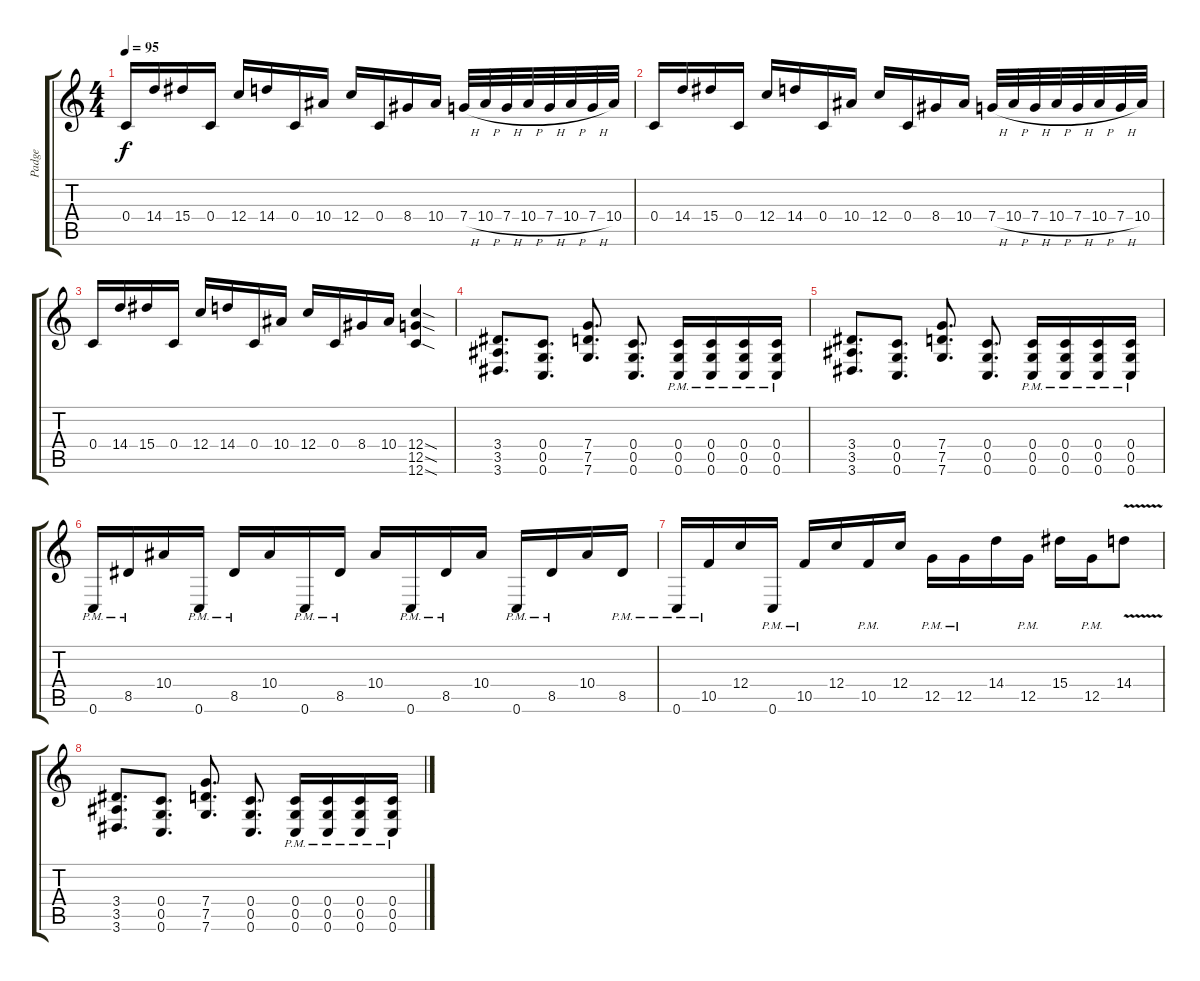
\track ("Padge" "Padge") {instrument distortionguitar}
\staff {score tabs}
\tuning (D4 A3 F3 C3 G2 C2) {hide}
\ts (4 4)
\tempo 95
\clef g2
\ks c
0.4.16{dy f} 14.4.16 15.4.16 0.4.16 12.4.16 14.4.16 0.4.16 10.4.16 12.4.16 0.4.16 8.4.16 10.4.16 7.4{h}.32 10.4{h}.32 7.4{h}.32 10.4{h}.32 7.4{h}.32 10.4{h}.32 7.4{h}.32 10.4.32 |
0.4.16 14.4.16 15.4.16 0.4.16 12.4.16 14.4.16 0.4.16 10.4.16 12.4.16 0.4.16 8.4.16 10.4.16 7.4{h}.32 10.4{h}.32 7.4{h}.32 10.4{h}.32 7.4{h}.32 10.4{h}.32 7.4{h}.32 10.4.32 |
0.4.16 14.4.16 15.4.16 0.4.16 12.4.16 14.4.16 0.4.16 10.4.16 12.4.16 0.4.16 8.4.16 10.4.16 (12.4{sod} 12.5{sod} 12.6{sod}).4 |
(3.4 3.5 3.6).8{d} (0.4 0.5 0.6).8{d} (7.4 7.5 7.6).8{d} (0.4 0.5 0.6).8{d} (0.4{pm} 0.5{pm} 0.6{pm}).16 (0.4{pm} 0.5{pm} 0.6{pm}).16 (0.4{pm} 0.5{pm} 0.6{pm}).16 (0.4{pm} 0.5{pm} 0.6{pm}).16 |
(3.4 3.5 3.6).8{d} (0.4 0.5 0.6).8{d} (7.4 7.5 7.6).8{d} (0.4 0.5 0.6).8{d} (0.4{pm} 0.5{pm} 0.6{pm}).16 (0.4{pm} 0.5{pm} 0.6{pm}).16 (0.4{pm} 0.5{pm} 0.6{pm}).16 (0.4{pm} 0.5{pm} 0.6{pm}).16 |
0.6{pm}.16 8.5{pm}.16 10.4.16 0.6{pm}.16 8.5{pm}.16 10.4.16 0.6{pm}.16 8.5{pm}.16 10.4.16 0.6{pm}.16 8.5{pm}.16 10.4.16 0.6{pm}.16 8.5{pm}.16 10.4.16 8.5{pm}.16 |
0.6{pm}.16 10.5{pm}.16 12.4.16 0.6{pm}.16 10.5{pm}.16 12.4.16 10.5{pm}.16 12.4.16 12.5{pm}.16 12.5{pm}.16 14.4.16 12.5{pm}.16 15.4.16 12.5{pm}.16 14.4{v}.8 |
(3.4 3.5 3.6).8{d} (0.4 0.5 0.6).8{d} (7.4 7.5 7.6).8{d} (0.4 0.5 0.6).8{d} (0.4{pm} 0.5{pm} 0.6{pm}).16 (0.4{pm} 0.5{pm} 0.6{pm}).16 (0.4{pm} 0.5{pm} 0.6{pm}).16 (0.4{pm} 0.5{pm} 0.6{pm}).16
